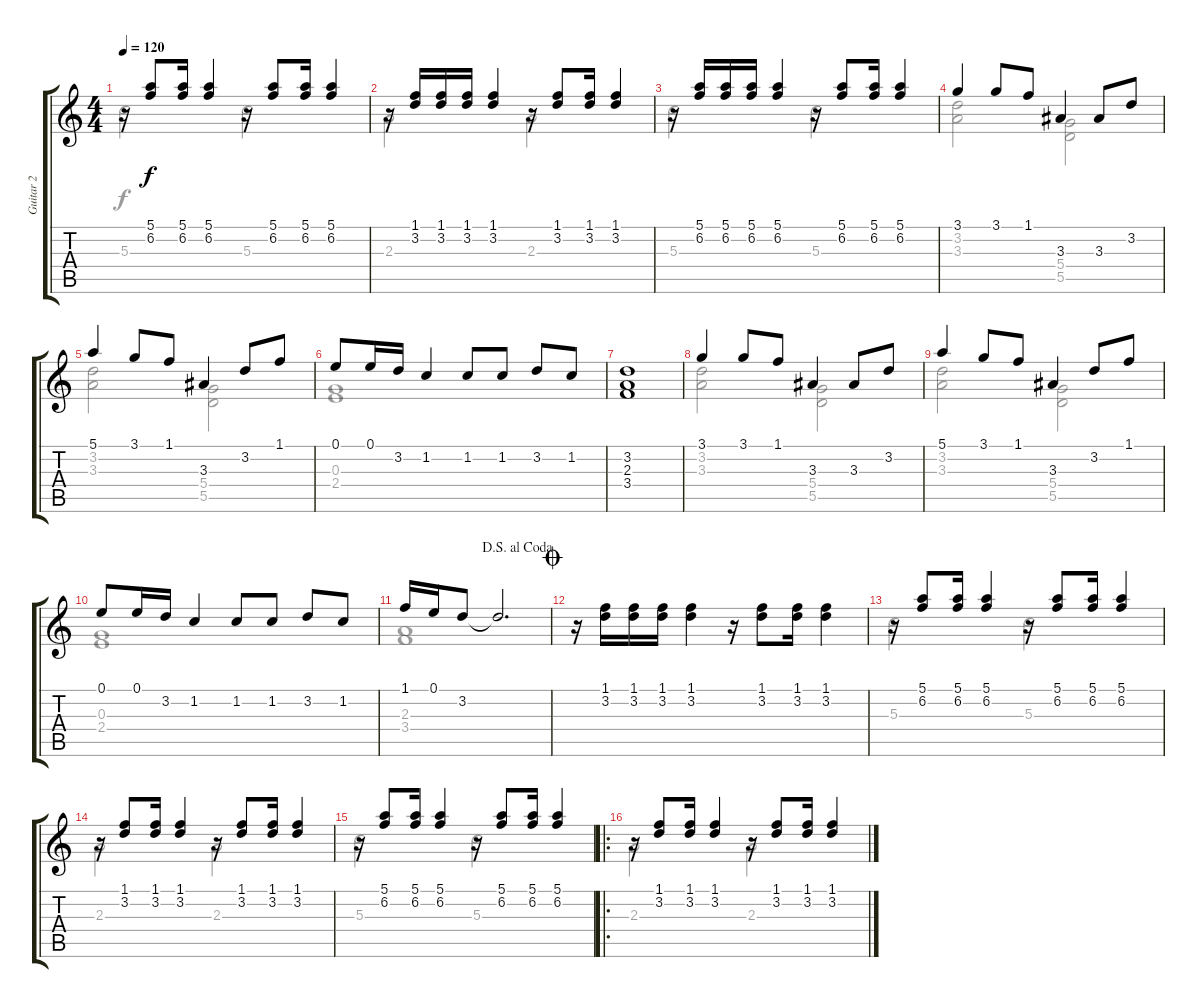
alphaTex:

\track ("Guitar 2" "Guitar 2") {instrument acousticguitarsteel}
\staff {score tabs}
\tuning (E4 B3 G3 D3 A2 E2) {hide}
\voice
\ts (4 4)
\tempo 120
\clef g2
\ks c
r.16{dy f} (5.1 6.2).8 (5.1 6.2).16 (5.1 6.2).4 r.16 (5.1 6.2).8 (5.1 6.2).16 (5.1 6.2).4 |
r.16 (1.1 3.2).16 (1.1 3.2).16 (1.1 3.2).16 (1.1 3.2).4 r.16 (1.1 3.2).8 (1.1 3.2).16 (1.1 3.2).4 |
r.16 (5.1 6.2).16 (5.1 6.2).16 (5.1 6.2).16 (5.1 6.2).4 r.16 (5.1 6.2).8 (5.1 6.2).16 (5.1 6.2).4 |
3.1.4 3.1.8 1.1.8 3.3.4 3.3.8 3.2.8 |
5.1.4 3.1.8 1.1.8 3.3.4 3.2.8 1.1.8 |
0.1.8 0.1.16 3.2.16 1.2.4 1.2.8 1.2.8 3.2.8 1.2.8 |
(3.2 2.3 3.4).1 |
3.1.4 3.1.8 1.1.8 3.3.4 3.3.8 3.2.8 |
5.1.4 3.1.8 1.1.8 3.3.4 3.2.8 1.1.8 |
0.1.8 0.1.16 3.2.16 1.2.4 1.2.8 1.2.8 3.2.8 1.2.8 |
\jump dalsegnoalcoda
1.1.16 0.1.16 3.2.8 3.2{t}.2{d} |
\jump coda
r.16 (1.1 3.2).16 (1.1 3.2).16 (1.1 3.2).16 (1.1 3.2).4 r.16 (1.1 3.2).8 (1.1 3.2).16 (1.1 3.2).4 |
r.16 (5.1 6.2).8 (5.1 6.2).16 (5.1 6.2).4 r.16 (5.1 6.2).8 (5.1 6.2).16 (5.1 6.2).4 |
r.16 (1.1 3.2).8 (1.1 3.2).16 (1.1 3.2).4 r.16 (1.1 3.2).8 (1.1 3.2).16 (1.1 3.2).4 |
r.16 (5.1 6.2).8 (5.1 6.2).16 (5.1 6.2).4 r.16 (5.1 6.2).8 (5.1 6.2).16 (5.1 6.2).4 |
\ro
r.16 (1.1 3.2).8 (1.1 3.2).16 (1.1 3.2).4 r.16 (1.1 3.2).8 (1.1 3.2).16 (1.1 3.2).4
\voice
\clef g2
\ottava regular
\simile none
\ks c
5.3.2{dy f} 5.3.2 |
2.3.2 2.3.2 |
5.3.2 5.3.2 |
(3.2 3.3).2 (5.4 5.5).2 |
(3.2 3.3).2 (5.4 5.5).2 |
(0.3 2.4).1 |
|
(3.2 3.3).2 (5.4 5.5).2 |
(3.2 3.3).2 (5.4 5.5).2 |
(0.3 2.4).1 |
(2.3 3.4).1 |
|
5.3.2 5.3.2 |
2.3.2 2.3.2 |
5.3.2 5.3.2 |
2.3.2 2.3.2
